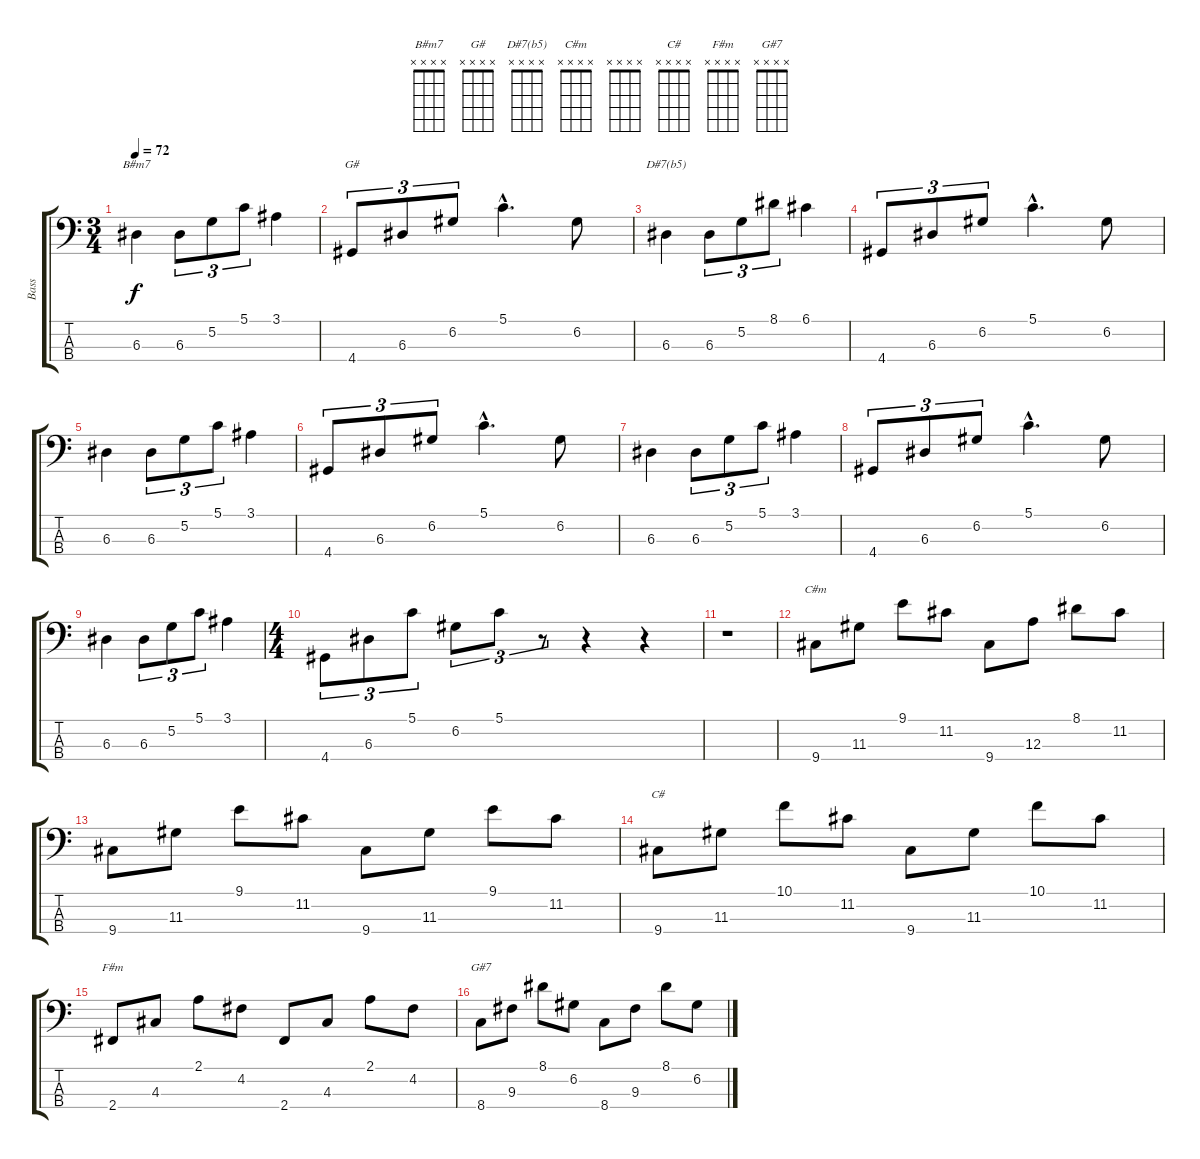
\track ("Bass" "Bass") {instrument fretlessbass}
\staff {score tabs}
\tuning (G2 D2 A1 E1) {hide}
\chord ("B#m7" x x x x) {firstfret 0}
\chord ("G#" x x x x) {firstfret 0}
\chord ("D#7(b5)" x x x x) {firstfret 0}
\chord ("C#m" x x x x) {firstfret 0}
\chord ("" x x x x) {firstfret 0}
\chord ("C#" x x x x) {firstfret 0}
\chord ("F#m" x x x x) {firstfret 0}
\chord ("G#7" x x x x) {firstfret 0}
\ts (3 4)
\tempo 72
\clef f4
\ks c
6.3.4{ch "B#m7" dy f} 6.3.8{tu (3 2)} 5.2.8{tu (3 2)} 5.1.8{tu (3 2)} 3.1.4 |
4.4.8{tu (3 2) ch "G#"} 6.3.8{tu (3 2)} 6.2.8{tu (3 2)} 5.1{hac}.4{d} 6.2.8 |
6.3.4{ch "D#7(b5)"} 6.3.8{tu (3 2)} 5.2.8{tu (3 2)} 8.1.8{tu (3 2)} 6.1.4 |
4.4.8{tu (3 2)} 6.3.8{tu (3 2)} 6.2.8{tu (3 2)} 5.1{hac}.4{d} 6.2.8 |
6.3.4 6.3.8{tu (3 2)} 5.2.8{tu (3 2)} 5.1.8{tu (3 2)} 3.1.4 |
4.4.8{tu (3 2)} 6.3.8{tu (3 2)} 6.2.8{tu (3 2)} 5.1{hac}.4{d} 6.2.8 |
6.3.4 6.3.8{tu (3 2)} 5.2.8{tu (3 2)} 5.1.8{tu (3 2)} 3.1.4 |
4.4.8{tu (3 2)} 6.3.8{tu (3 2)} 6.2.8{tu (3 2)} 5.1{hac}.4{d} 6.2.8 |
6.3.4 6.3.8{tu (3 2)} 5.2.8{tu (3 2)} 5.1.8{tu (3 2)} 3.1.4 |
\ts (4 4)
4.4.8{tu (3 2)} 6.3.8{tu (3 2)} 5.1.8{tu (3 2)} 6.2.8{tu (3 2)} 5.1.8{tu (3 2)} r.8{tu (3 2)} r.4 r.4 |
r.1 |
9.4.8{ch "C#m"} 11.3.8 9.1.8 11.2.8 9.4.8{ch ""} 12.3.8 8.1.8 11.2.8 |
9.4.8 11.3.8 9.1.8 11.2.8 9.4.8 11.3.8 9.1.8 11.2.8 |
9.4.8{ch "C#"} 11.3.8 10.1.8 11.2.8 9.4.8 11.3.8 10.1.8 11.2.8 |
2.4.8{ch "F#m"} 4.3.8 2.1.8 4.2.8 2.4.8 4.3.8 2.1.8 4.2.8 |
8.4.8{ch "G#7"} 9.3.8 8.1.8 6.2.8 8.4.8 9.3.8 8.1.8 6.2.8
